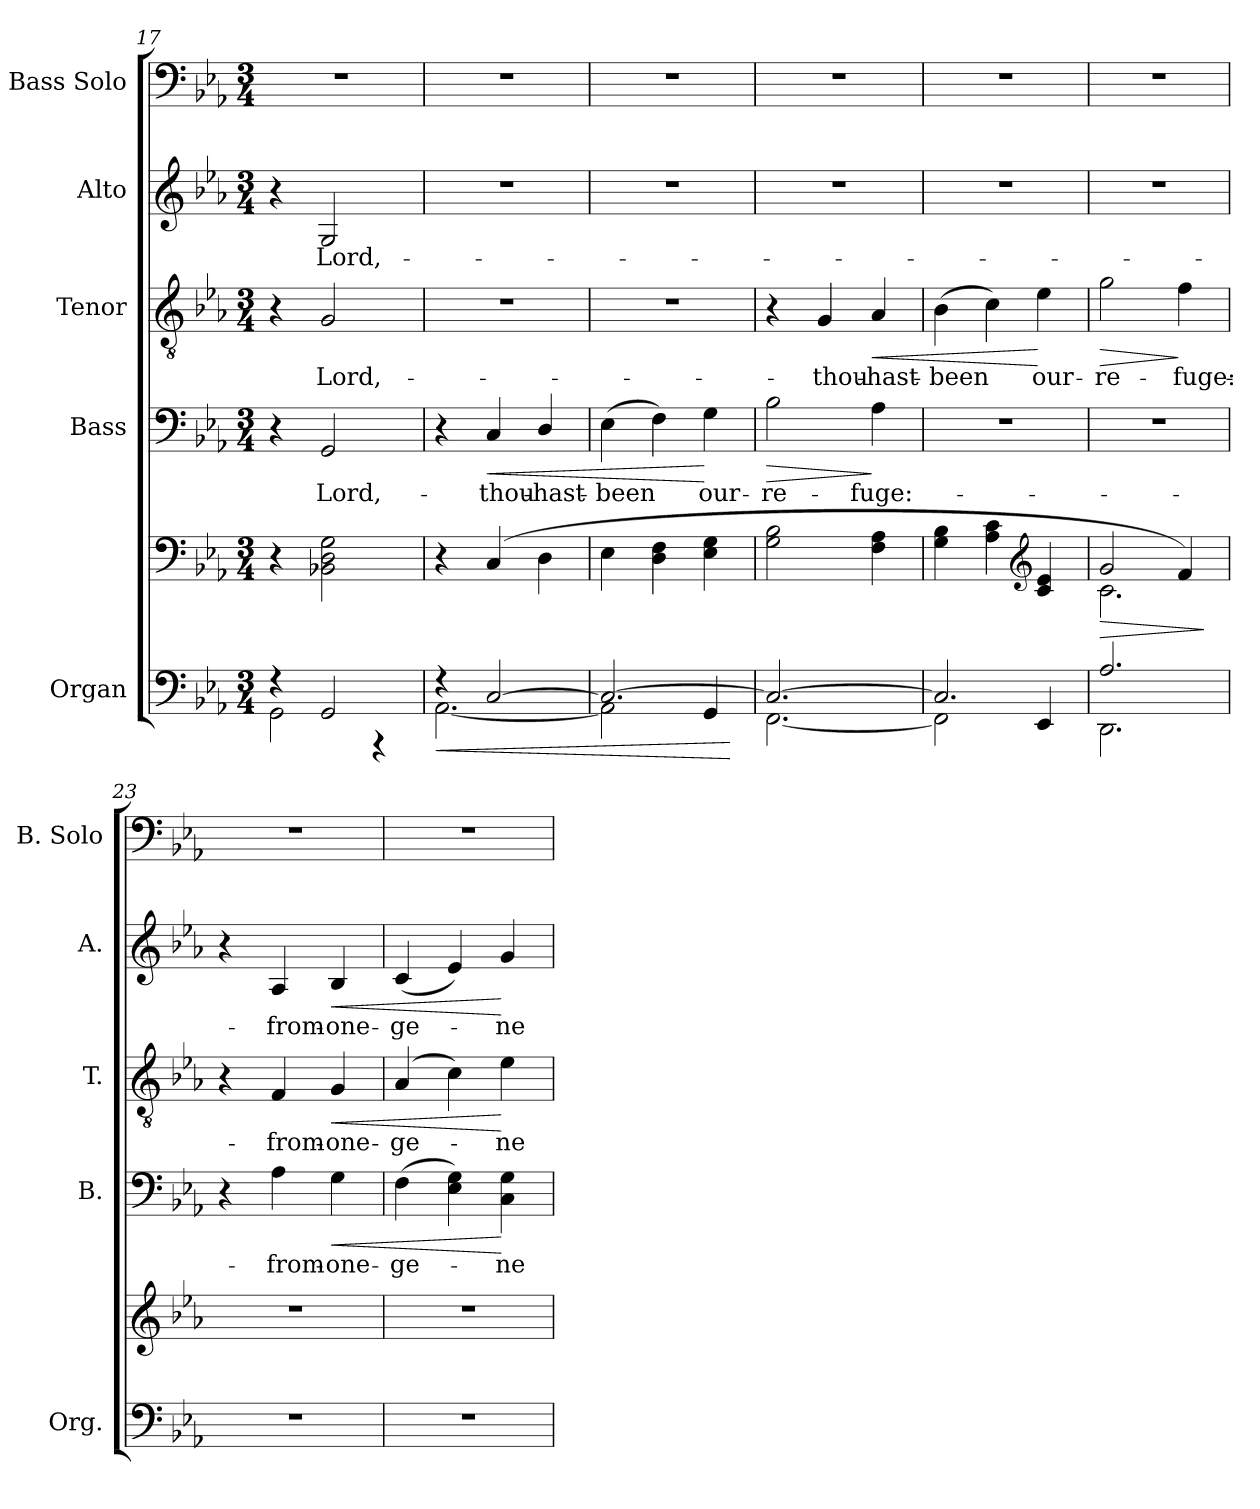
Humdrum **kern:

**kern	**kern	**dynam	**kern	**text	**dynam	**kern	**text	**dynam	**kern	**text	**dynam	**kern
*part5	*part5	*part5	*part4	*part4	*part4	*part3	*part3	*part3	*part2	*part2	*part2	*part1
*staff6	*staff5	*staff5/6	*staff4	*staff4	*staff4	*staff3	*staff3	*staff3	*staff2	*staff2	*staff2	*staff1
*I"Organ	*	*	*I"Bass	*	*	*I"Tenor	*	*	*I"Alto	*	*	*I"Bass Solo
*I'Org.	*	*	*I'B.	*	*	*I'T.	*	*	*I'A.	*	*	*I'B. Solo
*clefF4	*clefF4	*	*clefF4	*	*	*clefGv2	*	*	*clefG2	*	*	*clefF4
*	*	*	*	*	*	*ITrd7c12	*	*	*	*	*	*
*k[b-e-a-]	*k[b-e-a-]	*	*k[b-e-a-]	*	*	*k[b-e-a-]	*	*	*k[b-e-a-]	*	*	*k[b-e-a-]
*E-:	*E-:	*	*E-:	*	*	*E-:	*	*	*E-:	*	*	*E-:
*M3/4	*M3/4	*	*M3/4	*	*	*M3/4	*	*	*M3/4	*	*	*M3/4
=17	=17	=17	=17	=17	=17	=17	=17	=17	=17	=17	=17	=17
*^	*	*	*	*	*	*	*	*	*	*	*	*
!	!	!	!	!	!	!	!	!	!	!	!	!	!LO:N:vis=1
4r	2GGi\	4r	.	4r	.	.	4r	.	.	4r	.	.	2.r
!	!	!	!	!	!LO:LY:b:color=#000000	!	!	!	!	!	!	!	!
!	!	!	!	!	!	!	!	!LO:LY:b:color=#000000	!	!	!	!	!
!	!	!	!	!	!	!	!	!	!	!	!LO:LY:b:color=#000000	!	!
2GGi/	.	2BB-Xi\ 2Di 2Gi	.	2GGi/	Lord,-	.	2GGi/	Lord,-	.	2Gi/	Lord,-	.	.
.	4r	.	.	.	.	.	.	.	.	.	.	.	.
=18	=18	=18	=18	=18	=18	=18	=18	=18	=18	=18	=18	=18	=18
!	!	!	!LO:HP:b=2	!	!	!	!LO:N:vis=1	!	!	!LO:N:vis=1	!	!	!LO:N:vis=1
4r	[2.AA-i\	4r	<	4r	.	.	2.r	.	.	2.r	.	.	2.r
!	!	!	!	!	!LO:LY:b:color=#000000	!LO:HP:b	!	!	!	!	!	!	!
[2Ci/	.	(4Ci/	.	4Ci/	-thou-	<	.	.	.	.	.	.	.
!	!	!	!	!	!LO:LY:b:color=#000000	!	!	!	!	!	!	!	!
.	.	4Di\	.	4Di/	-hast-	.	.	.	.	.	.	.	.
=19	=19	=19	=19	=19	=19	=19	=19	=19	=19	=19	=19	=19	=19
!	!	!	!	!	!LO:LY:b:color=#000000	!	!LO:N:vis=1	!	!	!LO:N:vis=1	!	!	!LO:N:vis=1
2.Ci/_	2AA-i\]	4E-i\	.	(4E-i\	-been	.	2.r	.	.	2.r	.	.	2.r
.	.	4Di\ 4Fi	.	4Fi\)	.	.	.	.	.	.	.	.	.
!	!	!	!	!	!LO:LY:b:color=#000000	!	!	!	!	!	!	!	!
.	4GGi/	4E-i\ 4Gi	.	4Gi\	our-	[	.	.	.	.	.	.	.
*v	*v	*	*	*	*	*	*	*	*	*	*	*	*
.	.	[	.	.	.	.	.	.	.	.	.	.
!!LO:LB:g=z
=20	=20	=20	=20	=20	=20	=20	=20	=20	=20	=20	=20	=20
*^	*	*	*	*	*	*	*	*	*	*	*	*
!	!	!	!	!	!LO:LY:b:color=#000000	!LO:HP:b	!	!	!	!LO:N:vis=1	!	!	!LO:N:vis=1
2.Ci/_	[2.FFi\	2Gi\ 2B-i	.	2B-i\	-re-	>	4r	.	.	2.r	.	.	2.r
!	!	!	!	!	!	!	!	!LO:LY:b:color=#000000	!	!	!	!	!
.	.	.	.	.	.	.	4GGi/	-thou-	.	.	.	.	.
!	!	!	!	!	!LO:LY:b:color=#000000	!	!	!	!	!	!	!	!
!	!	!	!	!	!	!	!	!LO:LY:b:color=#000000	!LO:HP:b	!	!	!	!
.	.	4Fi\ 4A-i	.	4A-i\	-fuge:-	]	4AA-i/	-hast-	<	.	.	.	.
=21	=21	=21	=21	=21	=21	=21	=21	=21	=21	=21	=21	=21	=21
!	!	!	!	!LO:N:vis=1	!	!	!	!	!	!	!	!	!
!	!	!	!	!	!	!	!	!LO:LY:b:color=#000000	!	!LO:N:vis=1	!	!	!LO:N:vis=1
2.Ci/]	2FFi\]	4Gi\ 4B-i	.	2.r	.	.	(4BB-i\	-been	.	2.r	.	.	2.r
.	.	4A-i\ 4ci	.	.	.	.	4Ci\)	.	.	.	.	.	.
*	*	*clefG2	*	*	*	*	*	*	*	*	*	*	*
!	!	!	!	!	!	!	!	!LO:LY:b:color=#000000	!	!	!	!	!
.	4EE-i/	4ci/ 4e-i	.	.	.	.	4E-i\	our-	[	.	.	.	.
=22	=22	=22	=22	=22	=22	=22	=22	=22	=22	=22	=22	=22	=22
*	*	*^	*	*	*	*	*	*	*	*	*	*	*
!	!	!	!	!LO:HP:b	!LO:N:vis=1	!	!	!	!	!	!	!	!	!
!	!	!	!	!	!	!	!	!	!LO:LY:b:color=#000000	!LO:HP:b	!LO:N:vis=1	!	!	!LO:N:vis=1
2.A-i/	2.DDi\	2gi/	2.ci\	>	2.r	.	.	2Gi\	-re-	>	2.r	.	.	2.r
!	!	!	!	!	!	!	!	!	!LO:LY:b:color=#000000	!	!	!	!	!
.	.	4fi/)	.	.	.	.	.	4Fi\	-fuge:-	]	.	.	.	.
*v	*v	*	*	*	*	*	*	*	*	*	*	*	*	*
*	*v	*v	*	*	*	*	*	*	*	*	*	*	*
.	.	]	.	.	.	.	.	.	.	.	.	.
=23	=23	=23	=23	=23	=23	=23	=23	=23	=23	=23	=23	=23
!LO:N:vis=1	!LO:N:vis=1	!	!	!	!	!	!	!	!	!	!	!LO:N:vis=1
2.r	2.r	.	4r	.	.	4r	.	.	4r	.	.	2.r
!	!	!	!	!LO:LY:b:color=#000000	!	!	!	!	!	!	!	!
!	!	!	!	!	!	!	!LO:LY:b:color=#000000	!	!	!	!	!
!	!	!	!	!	!	!	!	!	!	!LO:LY:b:color=#000000	!	!
.	.	.	4A-i\	-from-	.	4FFi/	-from-	.	4A-i/	-from-	.	.
!	!	!	!	!LO:LY:b:color=#000000	!LO:HP:b	!	!	!	!	!	!	!
!	!	!	!	!	!	!	!LO:LY:b:color=#000000	!LO:HP:b	!	!	!	!
!	!	!	!	!	!	!	!	!	!	!LO:LY:b:color=#000000	!LO:HP:b	!
.	.	.	4Gi\	-one-	<	4GGi/	-one-	<	4B-i/	-one-	<	.
=24	=24	=24	=24	=24	=24	=24	=24	=24	=24	=24	=24	=24
!LO:N:vis=1	!LO:N:vis=1	!	!	!	!	!	!	!	!	!	!	!
!	!	!	!	!LO:LY:b:color=#000000	!	!	!	!	!	!	!	!
!	!	!	!	!	!	!	!LO:LY:b:color=#000000	!	!	!	!	!
!	!	!	!	!	!	!	!	!	!	!LO:LY:b:color=#000000	!	!LO:N:vis=1
2.r	2.r	.	(4Fi\	-ge-	.	(4AA-i/	-ge-	.	(4ci/	-ge-	.	2.r
.	.	.	4E-i\ 4Gi)	.	.	4Ci\)	.	.	4e-i/)	.	.	.
!	!	!	!	!LO:LY:b:color=#000000	!	!	!	!	!	!	!	!
!	!	!	!	!	!	!	!LO:LY:b:color=#000000	!	!	!	!	!
!	!	!	!	!	!	!	!	!	!	!LO:LY:b:color=#000000	!	!
.	.	.	4Ci\ 4Gi	-ne-	[	4E-i\	-ne-	[	4gi/	-ne-	[	.
=	=	=	=	=	=	=	=	=	=	=	=	=
*-	*-	*-	*-	*-	*-	*-	*-	*-	*-	*-	*-	*-
